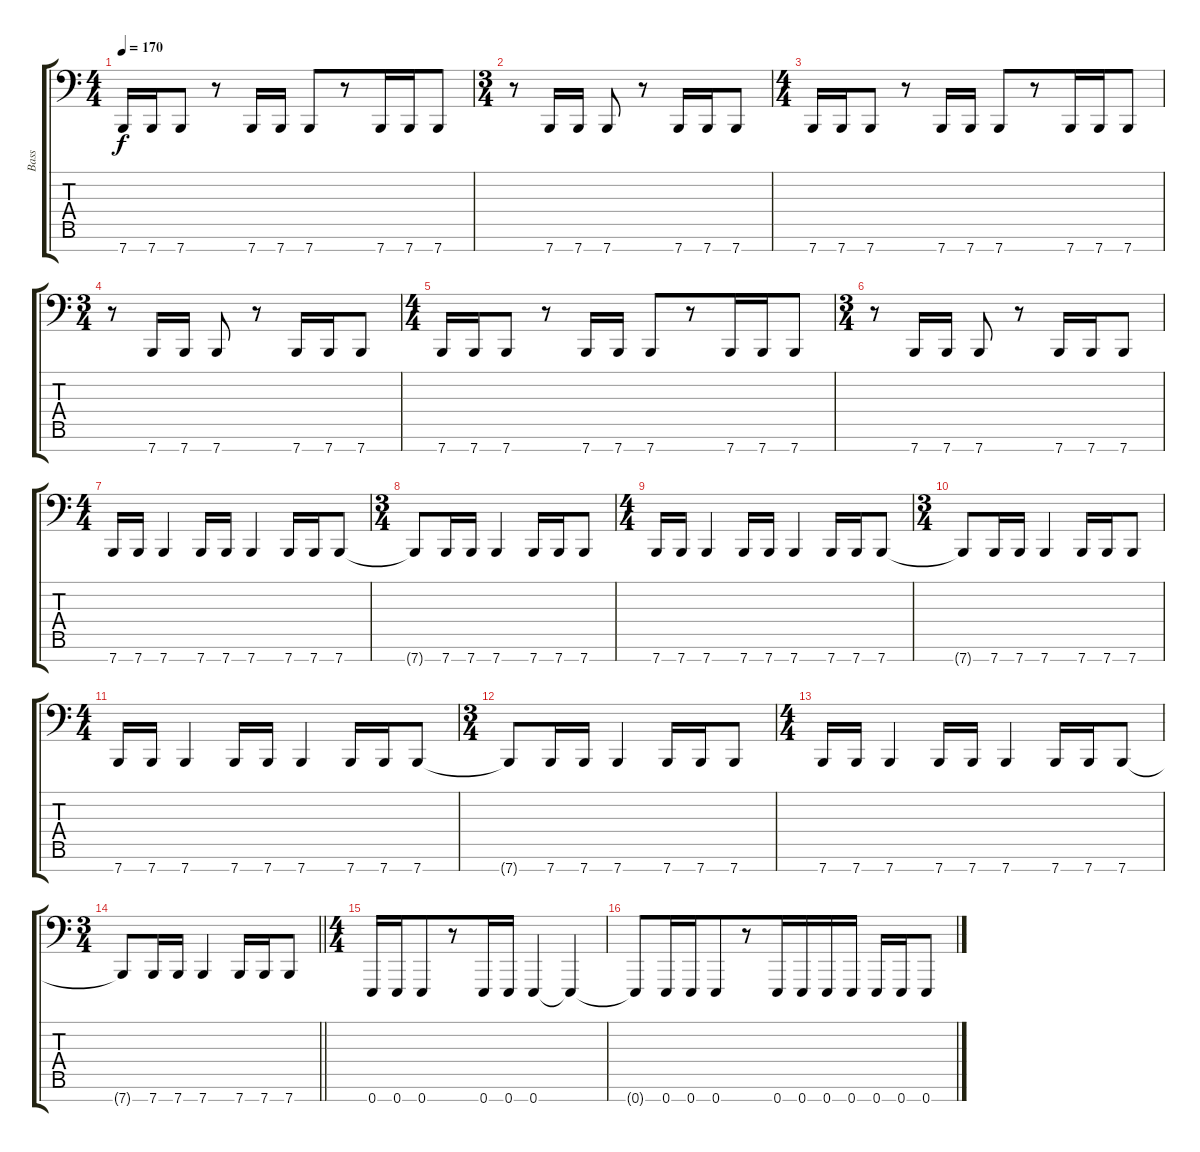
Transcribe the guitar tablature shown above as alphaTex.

\track ("Bass" "Bass") {instrument electricbassfinger}
\staff {score tabs}
\tuning (B2 Gb2 E2 B1 E1 B0 E0) {hide}
\ts (4 4)
\tempo 170
\clef f4
\ks c
7.7.16{dy f beam merge} 7.7.16 7.7.8 r.8{beam merge} 7.7.16{beam merge} 7.7.16 7.7.8{beam merge} r.8{beam merge} 7.7.16{beam merge} 7.7.16 7.7.8 |
\ts (3 4)
r.8{beam merge} 7.7.16{beam merge} 7.7.16 7.7.8 r.8{beam merge} 7.7.16{beam merge} 7.7.16 7.7.8 |
\ts (4 4)
7.7.16{beam merge} 7.7.16 7.7.8 r.8{beam merge} 7.7.16{beam merge} 7.7.16 7.7.8{beam merge} r.8{beam merge} 7.7.16{beam merge} 7.7.16 7.7.8 |
\ts (3 4)
r.8{beam merge} 7.7.16{beam merge} 7.7.16 7.7.8 r.8{beam merge} 7.7.16{beam merge} 7.7.16 7.7.8 |
\ts (4 4)
7.7.16{beam merge} 7.7.16 7.7.8 r.8{beam merge} 7.7.16{beam merge} 7.7.16 7.7.8{beam merge} r.8{beam merge} 7.7.16{beam merge} 7.7.16 7.7.8 |
\ts (3 4)
r.8{beam merge} 7.7.16{beam merge} 7.7.16 7.7.8 r.8{beam merge} 7.7.16{beam merge} 7.7.16 7.7.8 |
\ts (4 4)
7.7.16{beam merge} 7.7.16 7.7.4{beam merge} 7.7.16{beam merge} 7.7.16 7.7.4{beam merge} 7.7.16{beam merge} 7.7.16 7.7.8 |
\ts (3 4)
7.7{t}.8{beam merge} 7.7.16{beam merge} 7.7.16 7.7.4{beam merge} 7.7.16{beam merge} 7.7.16 7.7.8 |
\ts (4 4)
7.7.16{beam merge} 7.7.16 7.7.4{beam merge} 7.7.16{beam merge} 7.7.16 7.7.4{beam merge} 7.7.16{beam merge} 7.7.16 7.7.8 |
\ts (3 4)
7.7{t}.8{beam merge} 7.7.16{beam merge} 7.7.16 7.7.4{beam merge} 7.7.16{beam merge} 7.7.16 7.7.8 |
\ts (4 4)
7.7.16{beam merge} 7.7.16 7.7.4{beam merge} 7.7.16{beam merge} 7.7.16 7.7.4{beam merge} 7.7.16{beam merge} 7.7.16 7.7.8 |
\ts (3 4)
7.7{t}.8{beam merge} 7.7.16{beam merge} 7.7.16 7.7.4{beam merge} 7.7.16{beam merge} 7.7.16 7.7.8 |
\ts (4 4)
7.7.16{beam merge} 7.7.16 7.7.4{beam merge} 7.7.16{beam merge} 7.7.16 7.7.4{beam merge} 7.7.16{beam merge} 7.7.16 7.7.8 |
\ts (3 4)
\barLineRight lightlight
7.7{t}.8{beam merge} 7.7.16{beam merge} 7.7.16 7.7.4{beam merge} 7.7.16{beam merge} 7.7.16 7.7.8 |
\ts (4 4)
\section ("" "")
0.7.16 0.7.16{beam merge} 0.7.8{beam merge} r.8{beam merge} 0.7.16 0.7.16 0.7.4 0.7{t}.4 |
0.7{t}.8 0.7.16 0.7.16{beam merge} 0.7.8{beam merge} r.8 0.7.16 0.7.16{beam merge} 0.7.16 0.7.16 0.7.16{beam merge} 0.7.16 0.7.8
